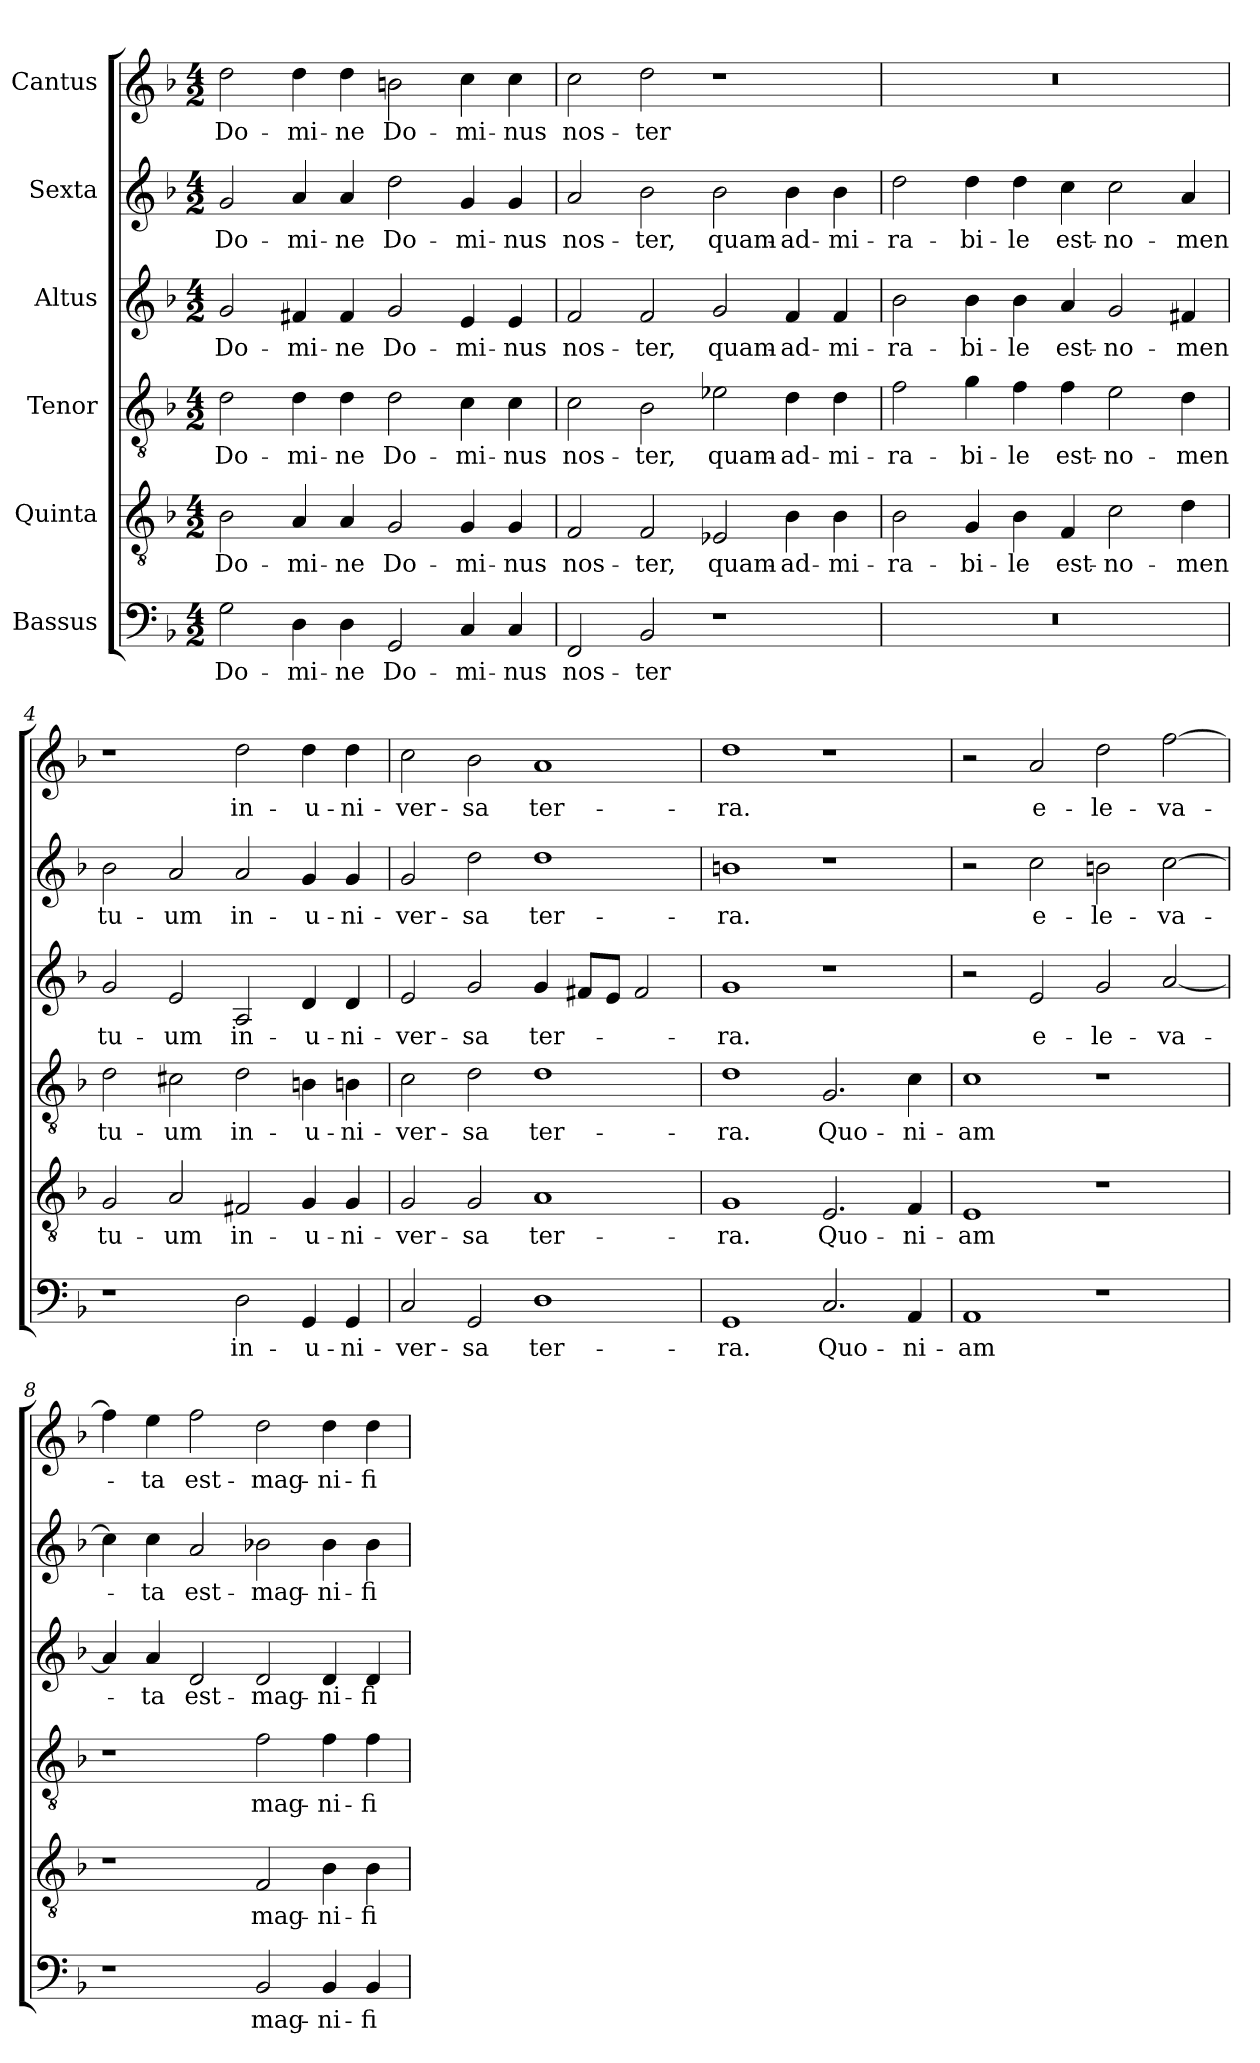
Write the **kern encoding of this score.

**kern	**text	**kern	**text	**kern	**text	**kern	**text	**kern	**text	**kern	**text
*part6	*part6	*part5	*part5	*part4	*part4	*part3	*part3	*part2	*part2	*part1	*part1
*staff6	*staff6	*staff5	*staff5	*staff4	*staff4	*staff3	*staff3	*staff2	*staff2	*staff1	*staff1
*I"Bassus	*	*I"Quinta	*	*I"Tenor	*	*I"Altus	*	*I"Sexta	*	*I"Cantus	*
*clefF4	*	*clefGv2	*	*clefGv2	*	*clefG2	*	*clefG2	*	*clefG2	*
*k[b-]	*	*k[b-]	*	*k[b-]	*	*k[b-]	*	*k[b-]	*	*k[b-]	*
*M4/2	*	*M4/2	*	*M4/2	*	*M4/2	*	*M4/2	*	*M4/2	*
=1	=1	=1	=1	=1	=1	=1	=1	=1	=1	=1	=1
2G\	Do-	2B-\	Do-	2d\	Do-	2g/	Do-	2g/	Do-	2dd\	Do-
4D\	-mi-	4A/	-mi-	4d\	-mi-	4f#X/	-mi-	4a/	-mi-	4dd\	-mi-
4D\	-ne	4A/	-ne	4d\	-ne	4f#/	-ne	4a/	-ne	4dd\	-ne
2GG/	Do-	2G/	Do-	2d\	Do-	2g/	Do-	2dd\	Do-	2bn\	Do-
4C/	-mi-	4G/	-mi-	4c\	-mi-	4e/	-mi-	4g/	-mi-	4cc\	-mi-
4C/	-nus	4G/	-nus	4c\	-nus	4e/	-nus	4g/	-nus	4cc\	-nus
=2	=2	=2	=2	=2	=2	=2	=2	=2	=2	=2	=2
2FF/	nos-	2F/	nos-	2c\	nos-	2f/	nos-	2a/	nos-	2cc\	nos-
2BB-/	-ter	2F/	-ter,	2B-\	-ter,	2f/	-ter,	2b-\	-ter,	2dd\	-ter
1r	.	2E-X/	quam-	2e-X\	quam-	2g/	quam-	2b-\	quam-	1r	.
.	.	4B-\	ad-	4d\	ad-	4f/	ad-	4b-\	ad-	.	.
.	.	4B-\	-mi-	4d\	-mi-	4f/	-mi-	4b-\	-mi-	.	.
=3	=3	=3	=3	=3	=3	=3	=3	=3	=3	=3	=3
0r	.	2B-\	-ra-	2f\	-ra-	2b-\	-ra-	2dd\	-ra-	0r	.
.	.	4G/	-bi-	4g\	-bi-	4b-\	-bi-	4dd\	-bi-	.	.
.	.	4B-\	-le	4f\	-le	4b-\	-le	4dd\	-le	.	.
.	.	4F/	est-	4f\	est-	4a/	est-	4cc\	est-	.	.
.	.	2c\	no-	2e\	no-	2g/	no-	2cc\	no-	.	.
.	.	4d\	-men	4d\	-men	4f#X/	-men	4a/	-men	.	.
=4	=4	=4	=4	=4	=4	=4	=4	=4	=4	=4	=4
1r	.	2G/	tu-	2d\	tu-	2g/	tu-	2b-\	tu-	1r	.
.	.	2A/	-um	2c#X\	-um	2e/	-um	2a/	-um	.	.
2D\	in-	2F#X/	in-	2d\	in-	2A/	in-	2a/	in-	2dd\	in-
4GG/	u-	4G/	u-	4Bn\	u-	4d/	u-	4g/	u-	4dd\	u-
4GG/	-ni-	4G/	-ni-	4Bn\	-ni-	4d/	-ni-	4g/	-ni-	4dd\	-ni-
=5	=5	=5	=5	=5	=5	=5	=5	=5	=5	=5	=5
2C/	-ver-	2G/	-ver-	2c\	-ver-	2e/	-ver-	2g/	-ver-	2cc\	-ver-
2GG/	-sa	2G/	-sa	2d\	-sa	2g/	-sa	2dd\	-sa	2b-\	-sa
1D\	ter-	1A/	ter-	1d\	ter-	4g/	ter-	1dd\	ter-	1a/	ter-
.	.	.	.	.	.	8f#X/L	.	.	.	.	.
.	.	.	.	.	.	8e/J	.	.	.	.	.
.	.	.	.	.	.	2f#/	.	.	.	.	.
=6	=6	=6	=6	=6	=6	=6	=6	=6	=6	=6	=6
1GG/	-ra.	1G/	-ra.	1d\	-ra.	1g/	-ra.	1bn\	-ra.	1dd\	-ra.
2.C/	Quo-	2.E/	Quo-	2.G/	Quo-	1r	.	1r	.	1r	.
4AA/	-ni-	4F/	-ni-	4c\	-ni-	.	.	.	.	.	.
=7	=7	=7	=7	=7	=7	=7	=7	=7	=7	=7	=7
1AA/	-am	1E/	-am	1c\	-am	2r	.	2r	.	2r	.
.	.	.	.	.	.	2e/	e-	2cc\	e-	2a/	e-
1r	.	1r	.	1r	.	2g/	-le-	2bn\	-le-	2dd\	-le-
.	.	.	.	.	.	[2a/	-va-	[2cc\	-va-	[2ff\	-va-
=8	=8	=8	=8	=8	=8	=8	=8	=8	=8	=8	=8
1r	.	1r	.	1r	.	4a/]	.	4cc\]	.	4ff\]	.
.	.	.	.	.	.	4a/	-ta	4cc\	-ta	4ee\	-ta
.	.	.	.	.	.	2d/	est-	2a/	est-	2ff\	est-
2BB-/	mag-	2F/	mag-	2f\	mag-	2d/	mag-	2b-X\	mag-	2dd\	mag-
4BB-/	-ni-	4B-\	-ni-	4f\	-ni-	4d/	-ni-	4b-\	-ni-	4dd\	-ni-
4BB-/	-fi-	4B-\	-fi-	4f\	-fi-	4d/	-fi-	4b-\	-fi-	4dd\	-fi-
=	=	=	=	=	=	=	=	=	=	=	=
*-	*-	*-	*-	*-	*-	*-	*-	*-	*-	*-	*-
